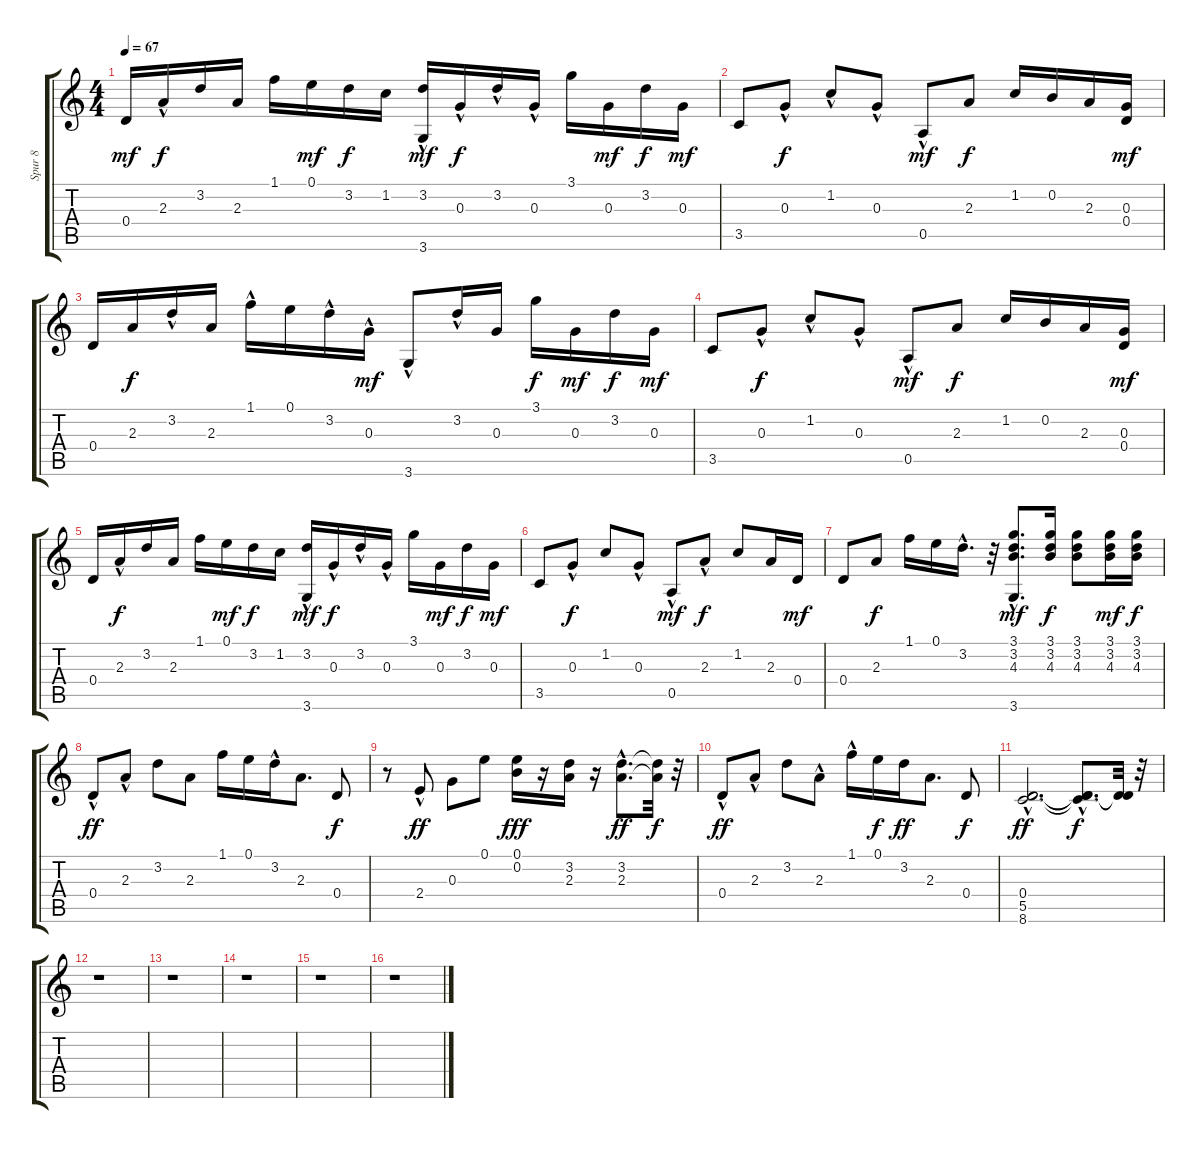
\track ("Spur 8" "Spur 8") {instrument electricguitarclean}
\staff {score tabs}
\tuning (E4 B3 G3 D3 A2 E2) {hide}
\ts (4 4)
\tempo 67
\clef g2
\ks c
0.4.16{dy mf} 2.3{hac}.16{dy f} 3.2.16 2.3.16 1.1.16 0.1.16{dy mf} 3.2.16{dy f} 1.2.16 (3.2{hac} 3.6{hac}).16{dy mf} 0.3{hac}.16{dy f} 3.2{hac}.16 0.3{hac}.16 3.1.16 0.3.16{dy mf} 3.2.16{dy f} 0.3.16{dy mf} |
3.5.8 0.3{hac}.8{dy f} 1.2{hac}.8 0.3{hac}.8 0.5{hac}.8{dy mf} 2.3.8{dy f} 1.2.16 0.2.16 2.3.16 (0.3 0.4).16{dy mf} |
0.4.16 2.3.16{dy f} 3.2{hac}.16 2.3.16 1.1{hac}.16 0.1.16 3.2{hac}.16 0.3{hac}.16{dy mf} 3.6{hac}.8 3.2{hac}.16 0.3.16 3.1.16{dy f} 0.3.16{dy mf} 3.2.16{dy f} 0.3.16{dy mf} |
3.5.8 0.3{hac}.8{dy f} 1.2{hac}.8 0.3{hac}.8 0.5{hac}.8{dy mf} 2.3.8{dy f} 1.2.16 0.2.16 2.3.16 (0.3 0.4).16{dy mf} |
0.4.16 2.3{hac}.16{dy f} 3.2.16 2.3.16 1.1.16 0.1.16{dy mf} 3.2.16{dy f} 1.2.16 (3.2{hac} 3.6{hac}).16{dy mf} 0.3{hac}.16{dy f} 3.2{hac}.16 0.3{hac}.16 3.1.16 0.3.16{dy mf} 3.2.16{dy f} 0.3.16{dy mf} |
3.5.8 0.3{hac}.8{dy f} 1.2.8 0.3{hac}.8 0.5{hac}.8{dy mf} 2.3{hac}.8{dy f} 1.2.8 2.3.16 0.4.16{dy mf} |
0.4.8 2.3.8{dy f} 1.1.16 0.1.16 3.2{hac}.16{d} r.32 (3.1{hac} 3.2{hac} 4.3{hac} 3.6{hac}).8{d dy mf} (3.1 3.2 4.3).16{dy f} (3.1 3.2 4.3).8 (3.1 3.2 4.3).16{dy mf} (3.1 3.2 4.3).16{dy f} |
0.4{hac}.8{dy ff} 2.3{hac}.8 3.2.8 2.3.8 1.1.16 0.1.16 3.2{hac}.16 2.3.8{d} 0.4.8{dy f} |
r.8 2.4{hac}.8{dy ff} 0.3.8 0.1.8 (0.1 0.2).16{dy fff} r.16 (3.2 2.3).16 r.16 (3.2{hac} 2.3{hac}).8{d dy ff} (3.2{t} 2.3{t}).32{dy f} r.32 |
0.4{hac}.8{dy ff} 2.3{hac}.8 3.2.8 2.3{hac}.8 1.1{hac}.16 0.1.16{dy f} 3.2.16{dy ff} 2.3.8{d} 0.4.8{dy f} |
(0.4{hac} 5.5{hac} 8.6{hac}).2{d dy ff} (0.4{hac t} 5.5{hac t} 8.6{hac t}).8{d dy f} (0.4{t} 5.5{t}).32 r.32 |
r.1 |
r.1 |
r.1 |
r.1 |
r.1
